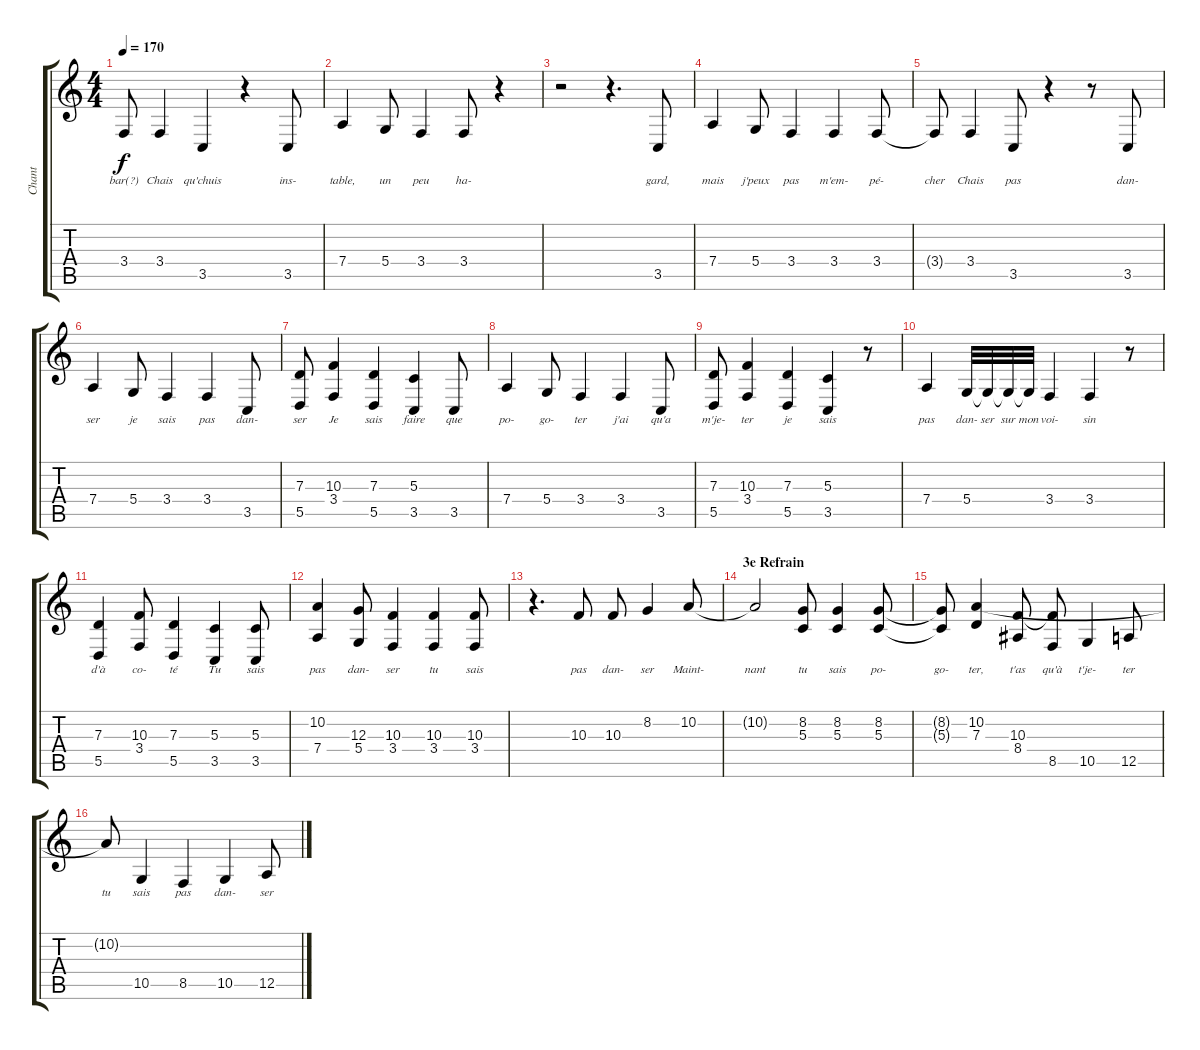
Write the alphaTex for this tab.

\track ("Chant" "Chant") {instrument cello}
\staff {score tabs}
\tuning (E4 B3 G3 D3 A2 E2) {hide}
\ts (4 4)
\tempo 170
\clef g2
\ks c
3.4{t}.8{lyrics (0 "bar(?)") lyrics (1 "") lyrics (2 "") lyrics (3 "") lyrics (4 "") dy f} 3.4.4{lyrics (0 "Chais") lyrics (1 "") lyrics (2 "") lyrics (3 "") lyrics (4 "")} 3.5.4{lyrics (0 "qu'chuis") lyrics (1 "") lyrics (2 "") lyrics (3 "") lyrics (4 "")} r.4 3.5.8{lyrics (0 "ins-") lyrics (1 "") lyrics (2 "") lyrics (3 "") lyrics (4 "")} |
7.4.4{lyrics (0 "table,") lyrics (1 "") lyrics (2 "") lyrics (3 "") lyrics (4 "")} 5.4.8{lyrics (0 "un") lyrics (1 "") lyrics (2 "") lyrics (3 "") lyrics (4 "")} 3.4.4{lyrics (0 "peu") lyrics (1 "") lyrics (2 "") lyrics (3 "") lyrics (4 "")} 3.4.8{lyrics (0 "ha-") lyrics (1 "") lyrics (2 "") lyrics (3 "") lyrics (4 "")} r.4 |
r.2 r.4{d} 3.5.8{lyrics (0 "gard,") lyrics (1 "") lyrics (2 "") lyrics (3 "") lyrics (4 "")} |
7.4.4{lyrics (0 "mais") lyrics (1 "") lyrics (2 "") lyrics (3 "") lyrics (4 "")} 5.4.8{lyrics (0 "j'peux") lyrics (1 "") lyrics (2 "") lyrics (3 "") lyrics (4 "")} 3.4.4{lyrics (0 "pas") lyrics (1 "") lyrics (2 "") lyrics (3 "") lyrics (4 "")} 3.4.4{lyrics (0 "m'em-") lyrics (1 "") lyrics (2 "") lyrics (3 "") lyrics (4 "")} 3.4.8{lyrics (0 "pé-") lyrics (1 "") lyrics (2 "") lyrics (3 "") lyrics (4 "")} |
3.4{t}.8{lyrics (0 "cher") lyrics (1 "") lyrics (2 "") lyrics (3 "") lyrics (4 "")} 3.4.4{lyrics (0 "Chais") lyrics (1 "") lyrics (2 "") lyrics (3 "") lyrics (4 "")} 3.5.8{lyrics (0 "pas") lyrics (1 "") lyrics (2 "") lyrics (3 "") lyrics (4 "")} r.4 r.8 3.5.8{lyrics (0 "dan-") lyrics (1 "") lyrics (2 "") lyrics (3 "") lyrics (4 "")} |
7.4.4{lyrics (0 "ser") lyrics (1 "") lyrics (2 "") lyrics (3 "") lyrics (4 "")} 5.4.8{lyrics (0 "je") lyrics (1 "") lyrics (2 "") lyrics (3 "") lyrics (4 "")} 3.4.4{lyrics (0 "sais") lyrics (1 "") lyrics (2 "") lyrics (3 "") lyrics (4 "")} 3.4.4{lyrics (0 "pas") lyrics (1 "") lyrics (2 "") lyrics (3 "") lyrics (4 "")} 3.5.8{lyrics (0 "dan-") lyrics (1 "") lyrics (2 "") lyrics (3 "") lyrics (4 "")} |
(7.3 5.5).8{lyrics (0 "ser") lyrics (1 "") lyrics (2 "") lyrics (3 "") lyrics (4 "")} (10.3 3.4).4{lyrics (0 "Je") lyrics (1 "") lyrics (2 "") lyrics (3 "") lyrics (4 "")} (7.3 5.5).4{lyrics (0 "sais") lyrics (1 "") lyrics (2 "") lyrics (3 "") lyrics (4 "")} (5.3 3.5).4{lyrics (0 "faire") lyrics (1 "") lyrics (2 "") lyrics (3 "") lyrics (4 "")} 3.5.8{lyrics (0 "que") lyrics (1 "") lyrics (2 "") lyrics (3 "") lyrics (4 "")} |
7.4.4{lyrics (0 "po-") lyrics (1 "") lyrics (2 "") lyrics (3 "") lyrics (4 "")} 5.4.8{lyrics (0 "go-") lyrics (1 "") lyrics (2 "") lyrics (3 "") lyrics (4 "")} 3.4.4{lyrics (0 "ter") lyrics (1 "") lyrics (2 "") lyrics (3 "") lyrics (4 "")} 3.4.4{lyrics (0 "j'ai") lyrics (1 "") lyrics (2 "") lyrics (3 "") lyrics (4 "")} 3.5.8{lyrics (0 "qu'a") lyrics (1 "") lyrics (2 "") lyrics (3 "") lyrics (4 "")} |
(7.3 5.5).8{lyrics (0 "m'je-") lyrics (1 "") lyrics (2 "") lyrics (3 "") lyrics (4 "")} (10.3 3.4).4{lyrics (0 "ter") lyrics (1 "") lyrics (2 "") lyrics (3 "") lyrics (4 "")} (7.3 5.5).4{lyrics (0 "je") lyrics (1 "") lyrics (2 "") lyrics (3 "") lyrics (4 "")} (5.3 3.5).4{lyrics (0 "sais") lyrics (1 "") lyrics (2 "") lyrics (3 "") lyrics (4 "")} r.8 |
7.4.4{lyrics (0 "pas") lyrics (1 "") lyrics (2 "") lyrics (3 "") lyrics (4 "")} 5.4.32{lyrics (0 "dan-") lyrics (1 "") lyrics (2 "") lyrics (3 "") lyrics (4 "")} 5.4{t}.32{lyrics (0 "ser") lyrics (1 "") lyrics (2 "") lyrics (3 "") lyrics (4 "")} 5.4{t}.32{lyrics (0 "sur") lyrics (1 "") lyrics (2 "") lyrics (3 "") lyrics (4 "")} 5.4{t}.32{lyrics (0 "mon") lyrics (1 "") lyrics (2 "") lyrics (3 "") lyrics (4 "")} 3.4.4{lyrics (0 "voi-") lyrics (1 "") lyrics (2 "") lyrics (3 "") lyrics (4 "")} 3.4.4{lyrics (0 "sin") lyrics (1 "") lyrics (2 "") lyrics (3 "") lyrics (4 "")} r.8 |
(7.3 5.5).4{lyrics (0 "d'à") lyrics (1 "") lyrics (2 "") lyrics (3 "") lyrics (4 "")} (10.3 3.4).8{lyrics (0 "co-") lyrics (1 "") lyrics (2 "") lyrics (3 "") lyrics (4 "")} (7.3 5.5).4{lyrics (0 "té") lyrics (1 "") lyrics (2 "") lyrics (3 "") lyrics (4 "")} (5.3 3.5).4{lyrics (0 "Tu") lyrics (1 "") lyrics (2 "") lyrics (3 "") lyrics (4 "")} (5.3 3.5).8{lyrics (0 "sais") lyrics (1 "") lyrics (2 "") lyrics (3 "") lyrics (4 "")} |
(10.2 7.4).4{lyrics (0 "pas") lyrics (1 "") lyrics (2 "") lyrics (3 "") lyrics (4 "")} (12.3 5.4).8{lyrics (0 "dan-") lyrics (1 "") lyrics (2 "") lyrics (3 "") lyrics (4 "")} (10.3 3.4).4{lyrics (0 "ser") lyrics (1 "") lyrics (2 "") lyrics (3 "") lyrics (4 "")} (10.3 3.4).4{lyrics (0 "tu") lyrics (1 "") lyrics (2 "") lyrics (3 "") lyrics (4 "")} (10.3 3.4).8{lyrics (0 "sais") lyrics (1 "") lyrics (2 "") lyrics (3 "") lyrics (4 "")} |
r.4{d} 10.3.8{lyrics (0 "pas") lyrics (1 "") lyrics (2 "") lyrics (3 "") lyrics (4 "")} 10.3.8{lyrics (0 "dan-") lyrics (1 "") lyrics (2 "") lyrics (3 "") lyrics (4 "")} 8.2.4{lyrics (0 "ser") lyrics (1 "") lyrics (2 "") lyrics (3 "") lyrics (4 "")} 10.2.8{lyrics (0 "Maint-") lyrics (1 "") lyrics (2 "") lyrics (3 "") lyrics (4 "")} |
\section ("" "3e Refrain")
10.2{t}.2{lyrics (0 "nant") lyrics (1 "") lyrics (2 "") lyrics (3 "") lyrics (4 "")} (8.2 5.3).8{lyrics (0 "tu") lyrics (1 "") lyrics (2 "") lyrics (3 "") lyrics (4 "")} (8.2 5.3).4{lyrics (0 "sais") lyrics (1 "") lyrics (2 "") lyrics (3 "") lyrics (4 "")} (8.2 5.3).8{lyrics (0 "po-") lyrics (1 "") lyrics (2 "") lyrics (3 "") lyrics (4 "")} |
(8.2{t} 5.3{t}).8{lyrics (0 "go-") lyrics (1 "") lyrics (2 "") lyrics (3 "") lyrics (4 "")} (10.2 7.3).4{lyrics (0 "ter,") lyrics (1 "") lyrics (2 "") lyrics (3 "") lyrics (4 "")} (10.3 8.4).8{lyrics (0 "t'as") lyrics (1 "") lyrics (2 "") lyrics (3 "") lyrics (4 "")} (10.3{t} 8.5).8{lyrics (0 "qu'à") lyrics (1 "") lyrics (2 "") lyrics (3 "") lyrics (4 "")} 10.5.4{lyrics (0 "t'je-") lyrics (1 "") lyrics (2 "") lyrics (3 "") lyrics (4 "")} 12.5.8{lyrics (0 "ter") lyrics (1 "") lyrics (2 "") lyrics (3 "") lyrics (4 "")} |
10.2{t}.8{lyrics (0 "tu") lyrics (1 "") lyrics (2 "") lyrics (3 "") lyrics (4 "")} 10.5.4{lyrics (0 "sais") lyrics (1 "") lyrics (2 "") lyrics (3 "") lyrics (4 "")} 8.5.4{lyrics (0 "pas") lyrics (1 "") lyrics (2 "") lyrics (3 "") lyrics (4 "")} 10.5.4{lyrics (0 "dan-") lyrics (1 "") lyrics (2 "") lyrics (3 "") lyrics (4 "")} 12.5.8{lyrics (0 "ser") lyrics (1 "") lyrics (2 "") lyrics (3 "") lyrics (4 "")}
